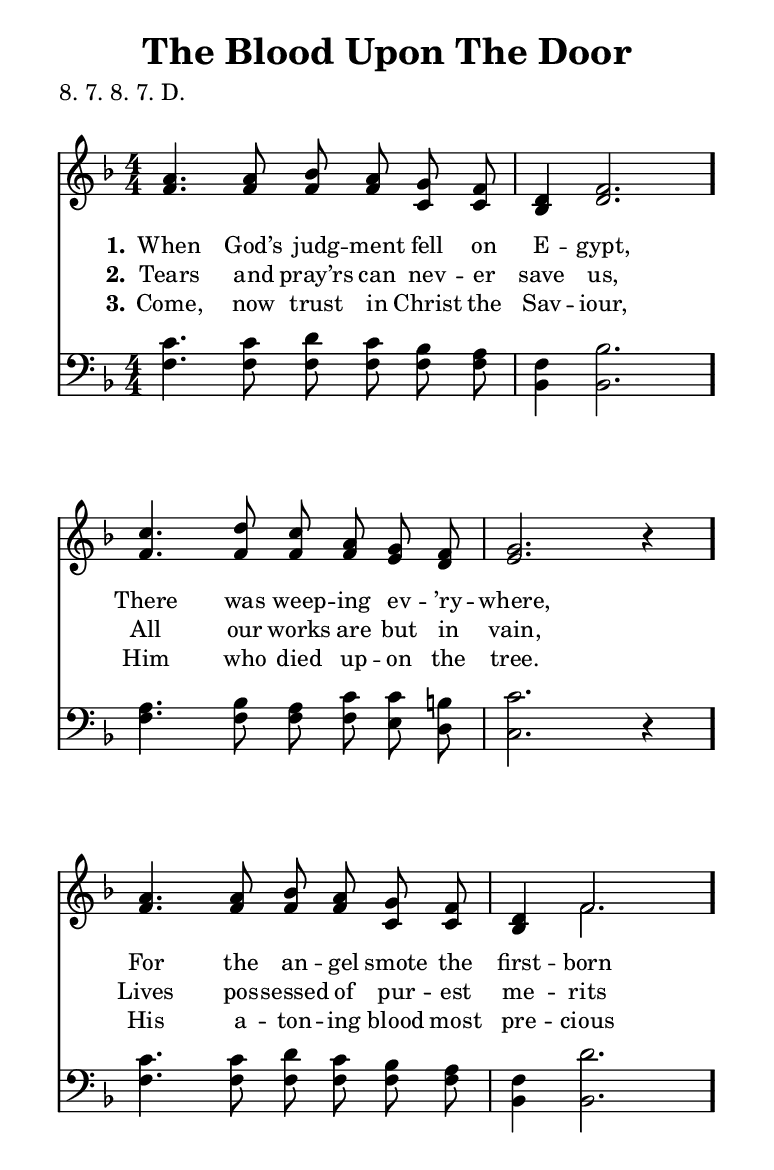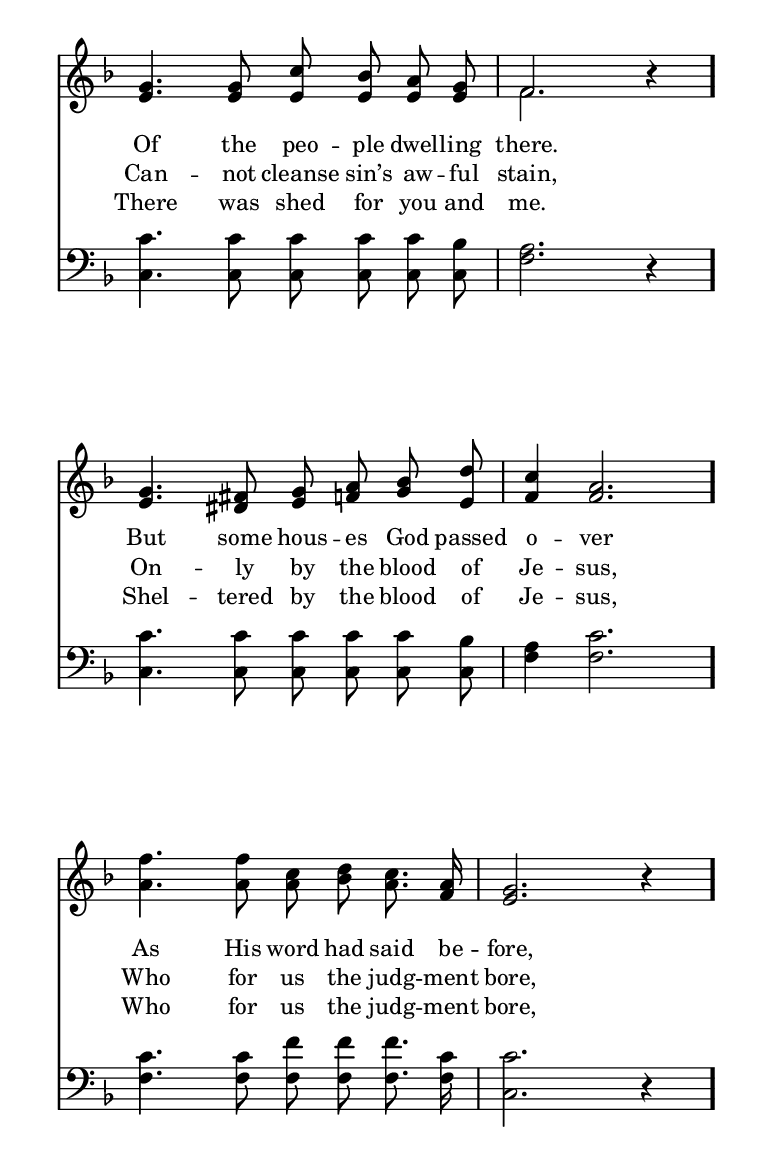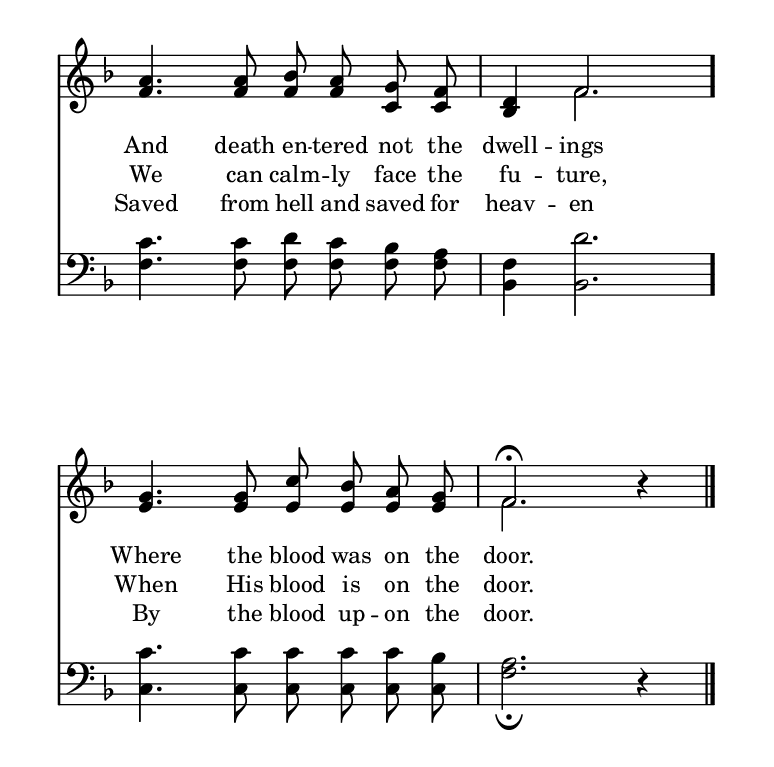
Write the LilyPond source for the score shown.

\include "common/global.ily"
\paper {
  \include "common/paper.ily"
  %ragged-bottom = ##t
  %ragged-last-bottom = ##t
  %systems-per-page = ##f
  %page-count = ##f
}

\header{
  hymnnumber = "119"
  title = "The Blood Upon The Door"
  tunename = "Otter Lake"
  meter = "8. 7. 8. 7. D."
  %poet = ""
  %composer = ""
  %copyright = ""
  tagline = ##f
}

% for fermata in MIDI
ta = { \tempo 4=80 }
tb = { \tempo 4=40 }

patternAA = { c4. c8 c8 c8 c8 c8 | c4 c2. }
patternAB = { c4. c8 c8 c8 c8 c8 | c2. c4 }
patternAC = { c4. c8 c8 c8 c8. c16 | c2. c4 }
patternAD = { c4. c8 c8 c8 c8 c8 | \ta c2. \tb c4 }

global = {
  \include "common/overrides.ily"
  \override Staff.TimeSignature.style = #'numbered
  \time 4/4
  \override Score.MetronomeMark.transparent = ##t % hide all fermata changes too
  \ta
  \key f \major
  \autoBeamOff
}

notesSoprano = {
\global
\relative c'' {

  \changePitch \patternAA { a a bes a g f | d f }
  \changePitch \patternAB { c' d c a g f | g r }
  \changePitch \patternAA { a a bes a g f | d f }
  \changePitch \patternAB { g g c bes a g | f r }

  \changePitch \patternAA { g fis g a bes d | c a }
  \changePitch \patternAC { f' f c d c a | g r }
  \changePitch \patternAA { a a bes a g f | d f }
  \changePitch \patternAD { g g c bes a g | f \fermata r }

  \bar "|."

}
}

notesAlto = {
\global
\relative e' {

  \changePitch \patternAA { f f f f c c | bes d }
  \changePitch \patternAB { f f f f e d | e r }
  \changePitch \patternAA { f f f f c c | bes f' }
  \changePitch \patternAB { e e e e e e | f r }

  \changePitch \patternAA { e dis e f g e | f f }
  \changePitch \patternAC { a a a bes a f | e r }
  \changePitch \patternAA { f f f f c c | bes f' }
  \changePitch \patternAD { e e e e e e | f r }

}
}

notesTenor = {
\global
\relative a {

  \changePitch \patternAA { c c d c bes a | f bes }
  \changePitch \patternAB { a bes a c c b! | c r }
  \changePitch \patternAA { c c d c bes a | f d' }
  \changePitch \patternAB { c c c c c bes | a r }

  \changePitch \patternAA { c c c c c bes | a c }
  \changePitch \patternAC { c c f f f c | c r }
  \changePitch \patternAA { c c d c bes a | f d' }
  \changePitch \patternAD { c c c c c bes | a r }

}
}

notesBass = {
\global
\relative f {

  \changePitch \patternAA { f f f f f f | bes, bes }
  \changePitch \patternAB { f' f f f e d | c r }
  \changePitch \patternAA { f f f f f f | bes, bes }
  \changePitch \patternAB { c c c c c c | f r }

  \changePitch \patternAA { c c c c c c | f f }
  \changePitch \patternAC { f f f f f f | c r }
  \changePitch \patternAA { f f f f f f | bes, bes }
  \changePitch \patternAD { c c c c c c | f_\fermata r }

}
}

wordsA = \lyricmode {
\set stanza = "1."

When God’s judg -- ment fell on E -- gypt, \bar "."
There was weep -- ing ev -- ’ry -- where, \bar "."
For the an -- gel smote the first -- born \bar "."
Of the peo -- ple dwell -- ing there. \bar "."
But some hous -- es God passed o -- ver \bar "."
As His word had said be -- fore, \bar "."
And death en -- tered not the dwell -- ings \bar "."
Where the blood was on the door. \bar "."

}

wordsB = \lyricmode {
\set stanza = "2."

Tears and pray’rs can nev -- er save us,
All our works are but in vain,
Lives pos -- sessed of pur -- est me -- rits
Can -- not cleanse sin’s aw -- ful stain,
On -- ly by the blood of Je -- sus,
Who for us the judg -- ment bore,
We can calm -- ly face the fu -- ture,
When His blood is on the door.

}

wordsC = \lyricmode {
\set stanza = "3."

Come, now trust in Christ the Sav -- iour,
Him who died up -- on the tree.
His a -- ton -- ing blood most pre -- cious
There was shed for you and me.
Shel -- tered by the blood of Je -- sus,
Who for us the judg -- ment bore,
Saved from hell and saved for heav -- en
By the blood up -- on the door.

}

\score {
  \context ChoirStaff <<
    \context Staff = upper <<
      \set Staff.autoBeaming = ##f
      \set ChoirStaff.systemStartDelimiter = #'SystemStartBar
      \set ChoirStaff.printPartCombineTexts = ##f
      \partcombine #'(2 . 9) \notesSoprano \notesAlto
      \context NullVoice = sopranos { \voiceOne << \notesSoprano >> }
      \context NullVoice = altos { \voiceTwo << \notesAlto >> }
      \context Lyrics = one   \lyricsto sopranos \wordsA
      \context Lyrics = two   \lyricsto sopranos \wordsB
      \context Lyrics = three \lyricsto sopranos \wordsC
    >>
    \context Staff = men <<
      \set Staff.autoBeaming = ##f
      \clef bass
      \set ChoirStaff.printPartCombineTexts = ##f
      \partcombine #'(2 . 9) \notesTenor \notesBass
      \context NullVoice = tenors { \voiceOne << \notesTenor >> }
      \context NullVoice = basses { \voiceTwo << \notesBass >> }
    >>
  >>
  \layout {
    \include "common/layout.ily"
  }
  \midi{
    \include "common/midi.ily"
  }
}

\version "2.19.49"  % necessary for upgrading to future LilyPond versions.

% vi:set et ts=2 sw=2 ai nocindent syntax=lilypond:
